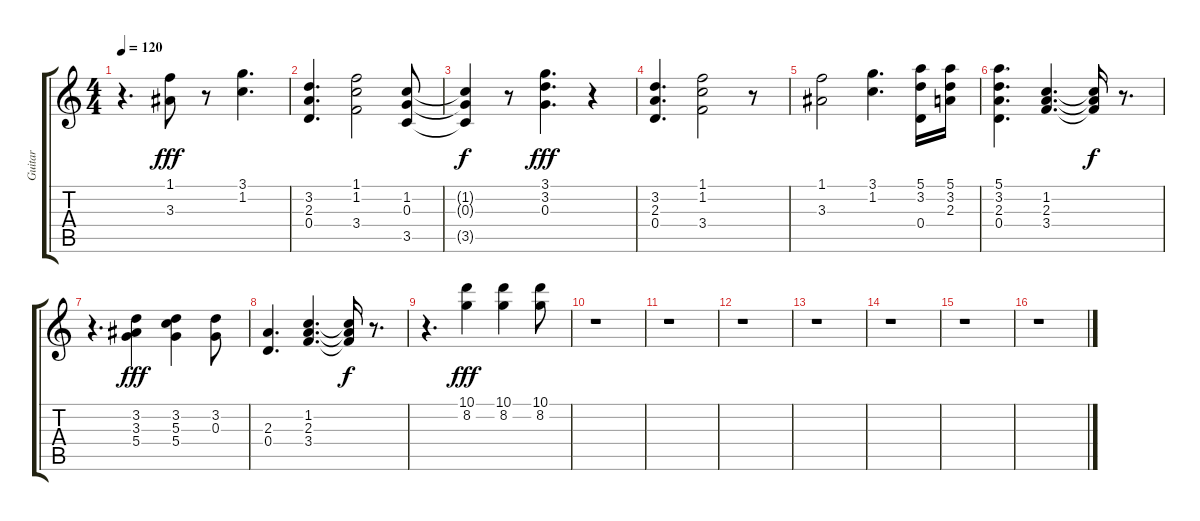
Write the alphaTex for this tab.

\track ("Guitar" "Guitar") {instrument overdrivenguitar}
\staff {score tabs}
\tuning (E4 B3 G3 D3 A2 E2) {hide}
\ts (4 4)
\tempo 120
\clef g2
\ks c
r.4{d dy f} (1.1 3.3).8{dy fff} r.8 (3.1 1.2).4{d} |
(3.2 2.3 0.4).4{d} (1.1 1.2 3.4).2 (1.2 0.3 3.5).8 |
(1.2{t} 0.3{t} 3.5{t}).4{dy f} r.8 (3.1 3.2 0.3).4{d dy fff} r.4 |
(3.2 2.3 0.4).4{d} (1.1 1.2 3.4).2 r.8 |
(1.1 3.3).2 (3.1 1.2).4{d} (5.1 3.2 0.4).16 (5.1 3.2 2.3).16 |
(5.1 3.2 2.3 0.4).4{d} (1.2 2.3 3.4).4{d} (1.2{t} 2.3{t} 3.4{t}).16{dy f} r.8{d} |
r.4{d} (3.2 3.3 5.4).4{dy fff} (3.2 5.3 5.4).4 (3.2 0.3).8 |
(2.3 0.4).4{d} (1.2 2.3 3.4).4{d} (1.2{t} 2.3{t} 3.4{t}).16{dy f} r.8{d} |
r.4{d} (10.1 8.2).4{dy fff} (10.1 8.2).4 (10.1 8.2).8 |
r.1 |
r.1 |
r.1 |
r.1 |
r.1 |
r.1 |
r.1
